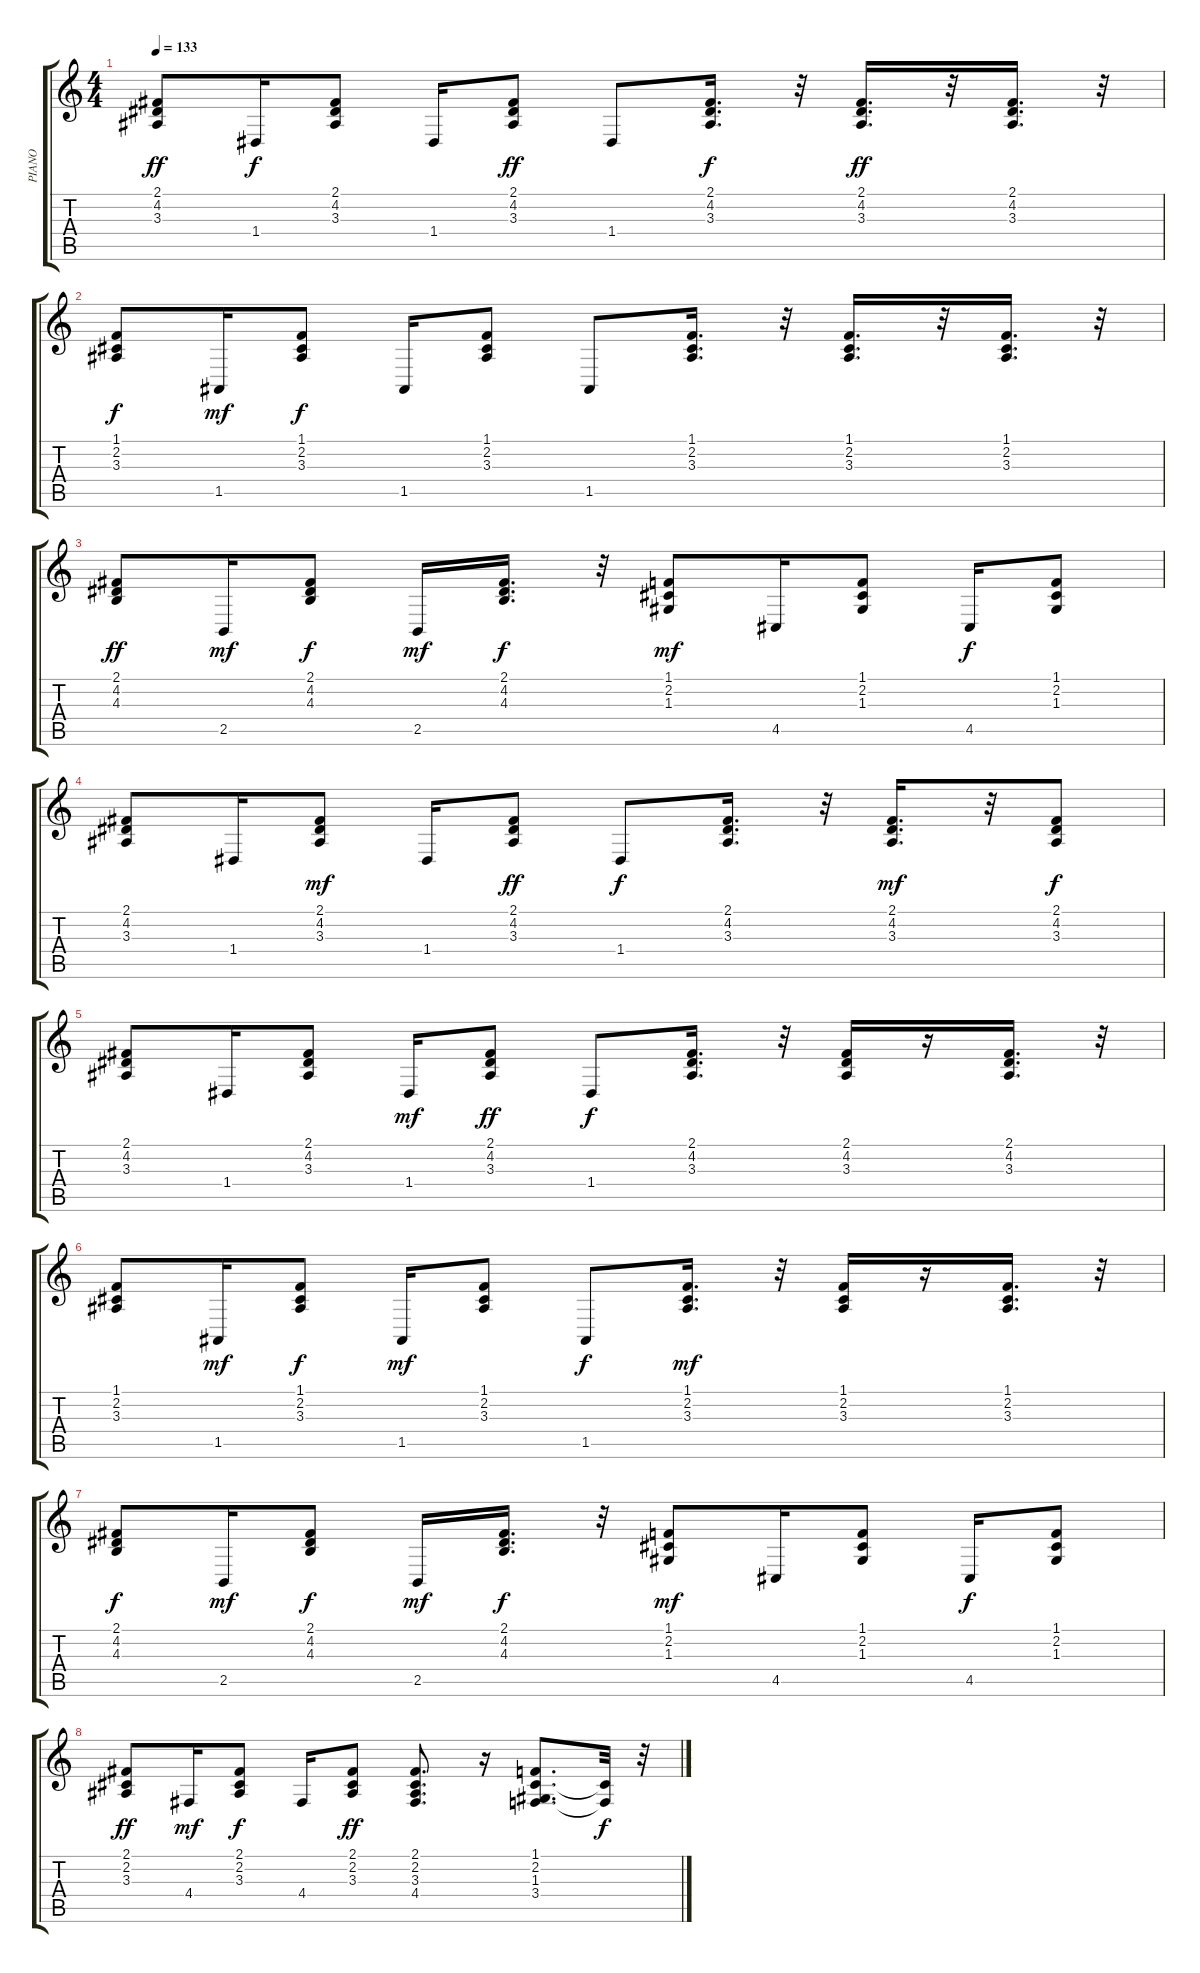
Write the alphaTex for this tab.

\track ("PIANO                               " "PIANO     ") {instrument electricgrandpiano}
\staff {score tabs}
\tuning (E4 B3 G3 D3 A2 E2) {hide}
\ts (4 4)
\tempo 133
\clef g2
\ks c
(2.1 4.2 3.3).8{dy ff} 1.4.16{dy f} (2.1 4.2 3.3).8 1.4.16 (2.1 4.2 3.3).8{dy ff} 1.4.8 (2.1 4.2 3.3).16{d dy f} r.32 (2.1 4.2 3.3).16{d dy ff} r.32 (2.1 4.2 3.3).16{d} r.32 |
(1.1 2.2 3.3).8{dy f} 1.5.16{dy mf} (1.1 2.2 3.3).8{dy f} 1.5.16 (1.1 2.2 3.3).8 1.5.8 (1.1 2.2 3.3).16{d} r.32 (1.1 2.2 3.3).16{d} r.32 (1.1 2.2 3.3).16{d} r.32 |
(2.1 4.2 4.3).8{dy ff} 2.5.16{dy mf} (2.1 4.2 4.3).8{dy f} 2.5.16{dy mf} (2.1 4.2 4.3).16{d dy f} r.32 (1.1 2.2 1.3).8{dy mf} 4.5.16 (1.1 2.2 1.3).8 4.5.16{dy f} (1.1 2.2 1.3).8 |
(2.1 4.2 3.3).8 1.4.16 (2.1 4.2 3.3).8{dy mf} 1.4.16 (2.1 4.2 3.3).8{dy ff} 1.4.8{dy f} (2.1 4.2 3.3).16{d} r.32 (2.1 4.2 3.3).16{d dy mf} r.32 (2.1 4.2 3.3).8{dy f} |
(2.1 4.2 3.3).8 1.4.16 (2.1 4.2 3.3).8 1.4.16{dy mf} (2.1 4.2 3.3).8{dy ff} 1.4.8{dy f} (2.1 4.2 3.3).16{d} r.32 (2.1 4.2 3.3).16 r.16 (2.1 4.2 3.3).16{d} r.32 |
(1.1 2.2 3.3).8 1.5.16{dy mf} (1.1 2.2 3.3).8{dy f} 1.5.16{dy mf} (1.1 2.2 3.3).8 1.5.8{dy f} (1.1 2.2 3.3).16{d dy mf} r.32 (1.1 2.2 3.3).16 r.16 (1.1 2.2 3.3).16{d} r.32 |
(2.1 4.2 4.3).8{dy f} 2.5.16{dy mf} (2.1 4.2 4.3).8{dy f} 2.5.16{dy mf} (2.1 4.2 4.3).16{d dy f} r.32 (1.1 2.2 1.3).8{dy mf} 4.5.16 (1.1 2.2 1.3).8 4.5.16{dy f} (1.1 2.2 1.3).8 |
(2.1 2.2 3.3).8{dy ff} 4.4.16{dy mf} (2.1 2.2 3.3).8{dy f} 4.4.16 (2.1 2.2 3.3).8{dy ff} (2.1 2.2 3.3 4.4).8{d} r.16 (1.1 2.2 1.3 3.4).8{d} (2.2{t} 3.4{t}).32{dy f} r.32
